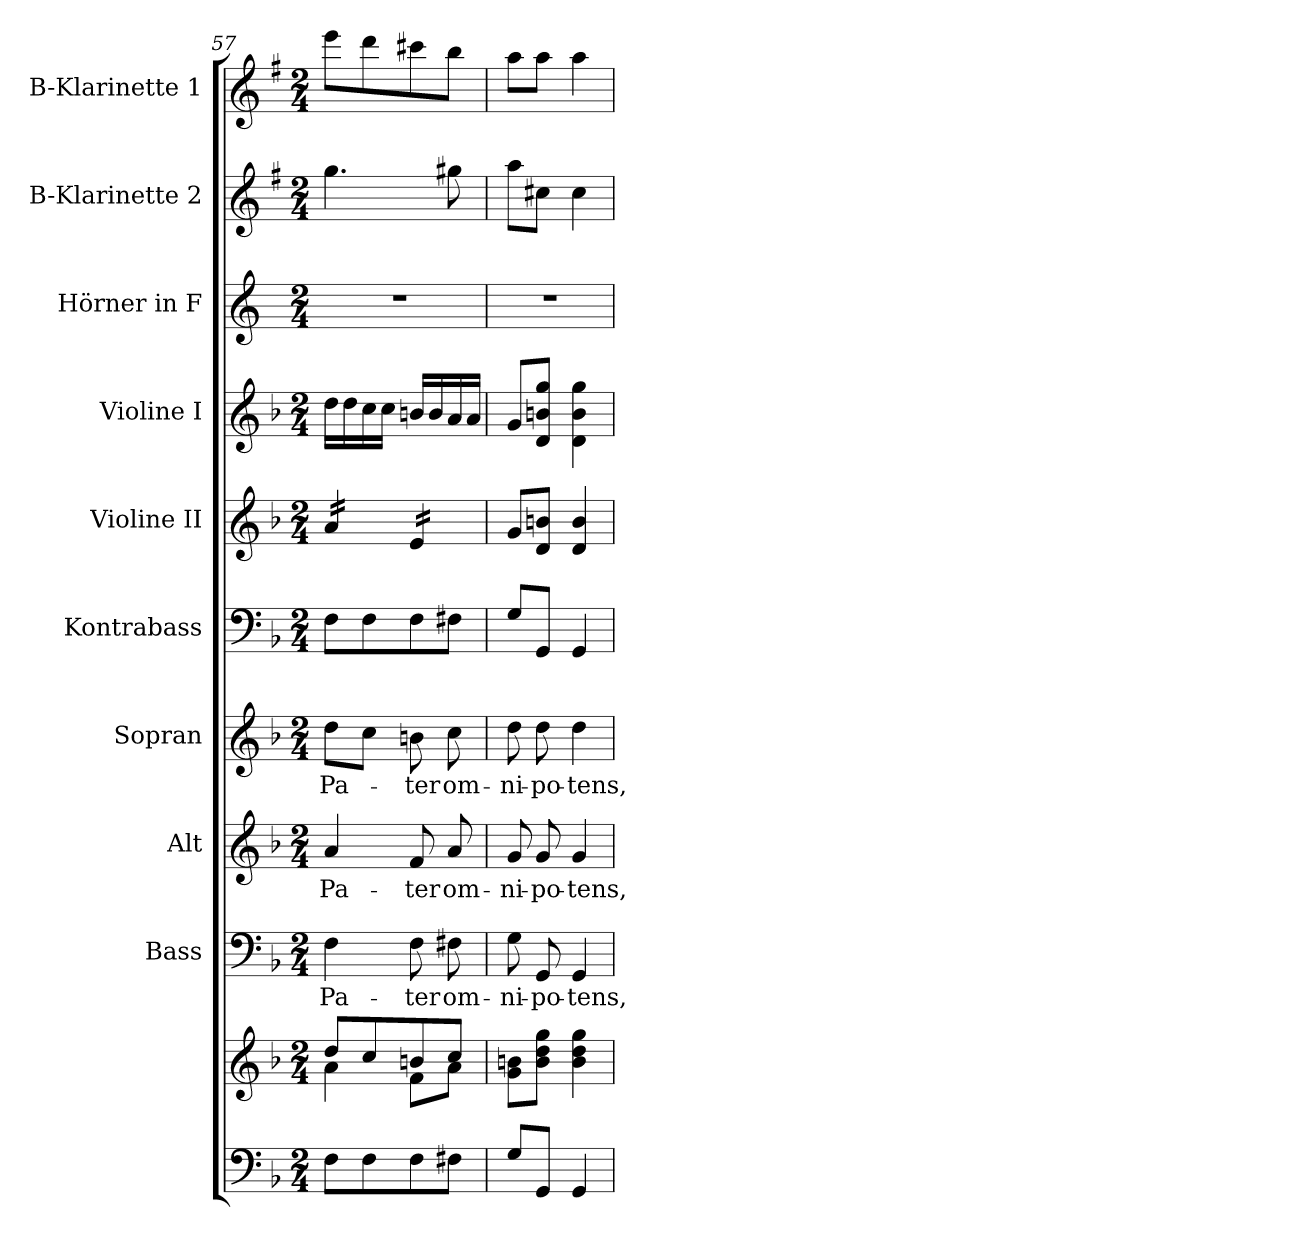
**kern	**kern	**kern	**text	**kern	**text	**kern	**text	**kern	**kern	**kern	**kern	**kern	**kern
*part10	*part10	*part9	*part9	*part8	*part8	*part7	*part7	*part6	*part5	*part4	*part3	*part2	*part1
*staff11	*staff10	*staff9	*staff9	*staff8	*staff8	*staff7	*staff7	*staff6	*staff5	*staff4	*staff3	*staff2	*staff1
*	*	*I"Bass	*	*I"Alt	*	*I"Sopran	*	*I"Kontrabass	*I"Violine II	*I"Violine I	*I"Hörner in F	*I"B-Klarinette 2	*I"B-Klarinette 1
*	*	*I'B.	*	*I'A.	*	*I'S.	*	*I'Kb.	*I'Vl. II	*I'Vl. I	*	*I'B Kl. 2	*I'B Kl. 1
*clefF4	*clefG2	*clefF4	*	*clefG2	*	*clefG2	*	*clefF4	*clefG2	*clefG2	*clefG2	*clefG2	*clefG2
*	*	*	*	*	*	*	*	*ITrd7c12	*	*	*ITrd4c7	*ITrd1c2	*ITrd1c2
*k[b-]	*k[b-]	*k[b-]	*	*k[b-]	*	*k[b-]	*	*k[b-]	*k[b-]	*k[b-]	*k[b-]	*k[b-]	*k[b-]
*F:	*F:	*F:	*	*F:	*	*F:	*	*F:	*F:	*F:	*F:	*F:	*F:
*M2/4	*M2/4	*M2/4	*	*M2/4	*	*M2/4	*	*M2/4	*M2/4	*M2/4	*M2/4	*M2/4	*M2/4
=57	=57	=57	=57	=57	=57	=57	=57	=57	=57	=57	=57	=57	=57
*	*^	*	*	*	*	*	*	*	*	*	*	*	*
!	!	!	!	!LO:LY:b	!	!LO:LY:b	!	!LO:LY:b	!	!	!	!	!	!
*	*	*	*	*	*	*	*	*	*	*tremolo	*	*	*	*
8F\L	8dd/L	4a\	4F\	Pa-	4a/	Pa-	8dd\L	Pa-	8FF\L	16a/LL	16dd\LL	2r	4.ff\	8ddd\L
.	.	.	.	.	.	.	.	.	.	16a/	16dd\	.	.	.
8F\	8cc/	.	.	.	.	.	8cc\J	.	8FF\	16a/	16cc\	.	.	8ccc\
.	.	.	.	.	.	.	.	.	.	16a/JJ	16cc\JJ	.	.	.
!	!	!	!	!LO:LY:b	!	!LO:LY:b	!	!LO:LY:b	!	!	!	!	!	!
8F\	8bn/	8f\L	8F\	-ter	8f/	-ter	8bn\	-ter	8FF\	16e/LL	16bn/LL	.	.	8bbn\
.	.	.	.	.	.	.	.	.	.	16e/	16b/	.	.	.
!	!	!	!	!LO:LY:b	!	!LO:LY:b	!	!LO:LY:b	!	!	!	!	!	!
8F#X\J	8cc/J	8a\J	8F#X\	om-	8a/	om-	8cc\	om-	8FF#X\J	16e/	16a/	.	8ff#X\	8aa\J
.	.	.	.	.	.	.	.	.	.	16e/JJ	16a/JJ	.	.	.
*	*	*	*	*	*	*	*	*	*	*Xtremolo	*	*	*	*
*	*v	*v	*	*	*	*	*	*	*	*	*	*	*	*
=58	=58	=58	=58	=58	=58	=58	=58	=58	=58	=58	=58	=58	=58
!	!	!	!LO:LY:b	!	!LO:LY:b	!	!LO:LY:b	!	!	!	!	!	!
8G/L	8g\ 8bn\L	8G\	-ni-	8g/	-ni-	8dd\	-ni-	8GG/L	8g/L	8g/L	2r	8gg\L	8gg\L
!	!	!	!LO:LY:b	!	!LO:LY:b	!	!LO:LY:b	!	!	!	!	!	!
8GG/J	8b\ 8dd\ 8gg\J	8GG/	-po-	8g/	-po-	8dd\	-po-	8GGG/J	8d/ 8bn/J	8d/ 8bn/ 8gg/J	.	8bn\J	8gg\J
!	!	!	!LO:LY:b	!	!LO:LY:b	!	!LO:LY:b	!	!	!	!	!	!
4GG/	4b\ 4dd\ 4gg\	4GG/	-tens,	4g/	-tens,	4dd\	-tens,	4GGG/	4d/ 4b/	4d\ 4b\ 4gg\	.	4b\	4gg\
=	=	=	=	=	=	=	=	=	=	=	=	=	=
*-	*-	*-	*-	*-	*-	*-	*-	*-	*-	*-	*-	*-	*-
